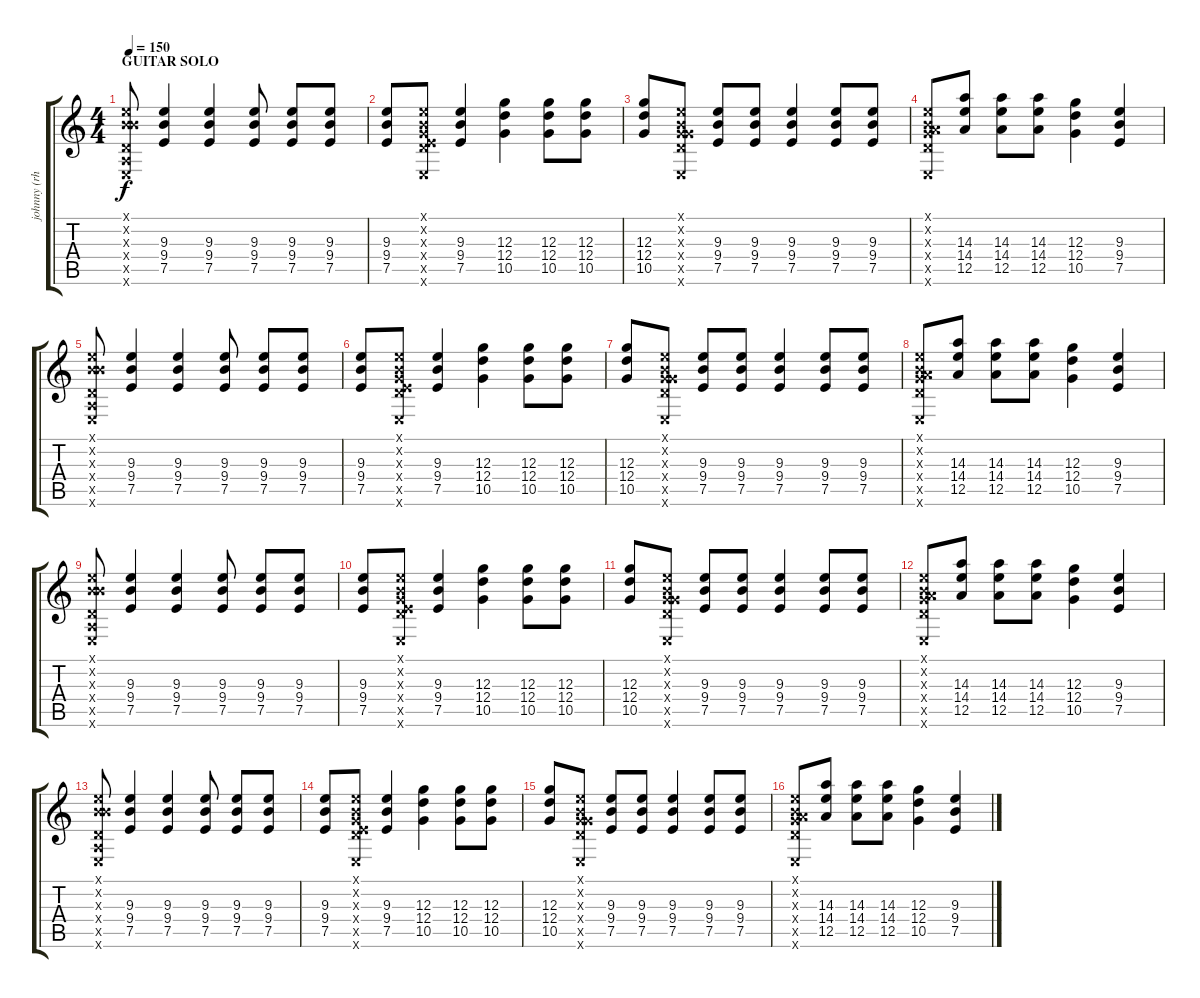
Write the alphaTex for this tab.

\track ("johnny (rhythm)" "johnny (rh") {instrument distortionguitar}
\staff {score tabs}
\tuning (E4 B3 G3 D3 A2 E2) {hide}
\ts (4 4)
\section ("" "GUITAR SOLO")
\tempo 150
\clef g2
\ks c
(0.1{x} 0.2{x} 4.3{x} 0.4{x} 0.5{x} 0.6{x}).8{dy f} (9.3 9.4 7.5).4 (9.3 9.4 7.5).4 (9.3 9.4 7.5).8 (9.3 9.4 7.5).8 (9.3 9.4 7.5).8 |
(9.3 9.4 7.5).8 (0.1{x} 0.2{x} 0.3{x} 0.4{x} 7.5{x} 0.6{x}).8 (9.3 9.4 7.5).4 (12.3 12.4 10.5).4 (12.3 12.4 10.5).8 (12.3 12.4 10.5).8 |
(12.3 12.4 10.5).8 (0.1{x} 0.2{x} 0.3{x} 0.4{x} 10.5{x} 0.6{x}).8 (9.3 9.4 7.5).8 (9.3 9.4 7.5).8 (9.3 9.4 7.5).4 (9.3 9.4 7.5).8 (9.3 9.4 7.5).8 |
(0.1{x} 0.2{x} 0.3{x} 0.4{x} 12.5{x} 0.6{x}).8 (14.3 14.4 12.5).8 (14.3 14.4 12.5).8 (14.3 14.4 12.5).8 (12.3 12.4 10.5).4 (9.3 9.4 7.5).4 |
(0.1{x} 0.2{x} 4.3{x} 0.4{x} 0.5{x} 0.6{x}).8 (9.3 9.4 7.5).4 (9.3 9.4 7.5).4 (9.3 9.4 7.5).8 (9.3 9.4 7.5).8 (9.3 9.4 7.5).8 |
(9.3 9.4 7.5).8 (0.1{x} 0.2{x} 0.3{x} 0.4{x} 7.5{x} 0.6{x}).8 (9.3 9.4 7.5).4 (12.3 12.4 10.5).4 (12.3 12.4 10.5).8 (12.3 12.4 10.5).8 |
(12.3 12.4 10.5).8 (0.1{x} 0.2{x} 0.3{x} 0.4{x} 10.5{x} 0.6{x}).8 (9.3 9.4 7.5).8 (9.3 9.4 7.5).8 (9.3 9.4 7.5).4 (9.3 9.4 7.5).8 (9.3 9.4 7.5).8 |
(0.1{x} 0.2{x} 0.3{x} 0.4{x} 12.5{x} 0.6{x}).8 (14.3 14.4 12.5).8 (14.3 14.4 12.5).8 (14.3 14.4 12.5).8 (12.3 12.4 10.5).4 (9.3 9.4 7.5).4 |
(0.1{x} 0.2{x} 4.3{x} 0.4{x} 0.5{x} 0.6{x}).8 (9.3 9.4 7.5).4 (9.3 9.4 7.5).4 (9.3 9.4 7.5).8 (9.3 9.4 7.5).8 (9.3 9.4 7.5).8 |
(9.3 9.4 7.5).8 (0.1{x} 0.2{x} 0.3{x} 0.4{x} 7.5{x} 0.6{x}).8 (9.3 9.4 7.5).4 (12.3 12.4 10.5).4 (12.3 12.4 10.5).8 (12.3 12.4 10.5).8 |
(12.3 12.4 10.5).8 (0.1{x} 0.2{x} 0.3{x} 0.4{x} 10.5{x} 0.6{x}).8 (9.3 9.4 7.5).8 (9.3 9.4 7.5).8 (9.3 9.4 7.5).4 (9.3 9.4 7.5).8 (9.3 9.4 7.5).8 |
(0.1{x} 0.2{x} 0.3{x} 0.4{x} 12.5{x} 0.6{x}).8 (14.3 14.4 12.5).8 (14.3 14.4 12.5).8 (14.3 14.4 12.5).8 (12.3 12.4 10.5).4 (9.3 9.4 7.5).4 |
(0.1{x} 0.2{x} 4.3{x} 0.4{x} 0.5{x} 0.6{x}).8 (9.3 9.4 7.5).4 (9.3 9.4 7.5).4 (9.3 9.4 7.5).8 (9.3 9.4 7.5).8 (9.3 9.4 7.5).8 |
(9.3 9.4 7.5).8 (0.1{x} 0.2{x} 0.3{x} 0.4{x} 7.5{x} 0.6{x}).8 (9.3 9.4 7.5).4 (12.3 12.4 10.5).4 (12.3 12.4 10.5).8 (12.3 12.4 10.5).8 |
(12.3 12.4 10.5).8 (0.1{x} 0.2{x} 0.3{x} 0.4{x} 10.5{x} 0.6{x}).8 (9.3 9.4 7.5).8 (9.3 9.4 7.5).8 (9.3 9.4 7.5).4 (9.3 9.4 7.5).8 (9.3 9.4 7.5).8 |
(0.1{x} 0.2{x} 0.3{x} 0.4{x} 12.5{x} 0.6{x}).8 (14.3 14.4 12.5).8 (14.3 14.4 12.5).8 (14.3 14.4 12.5).8 (12.3 12.4 10.5).4 (9.3 9.4 7.5).4
